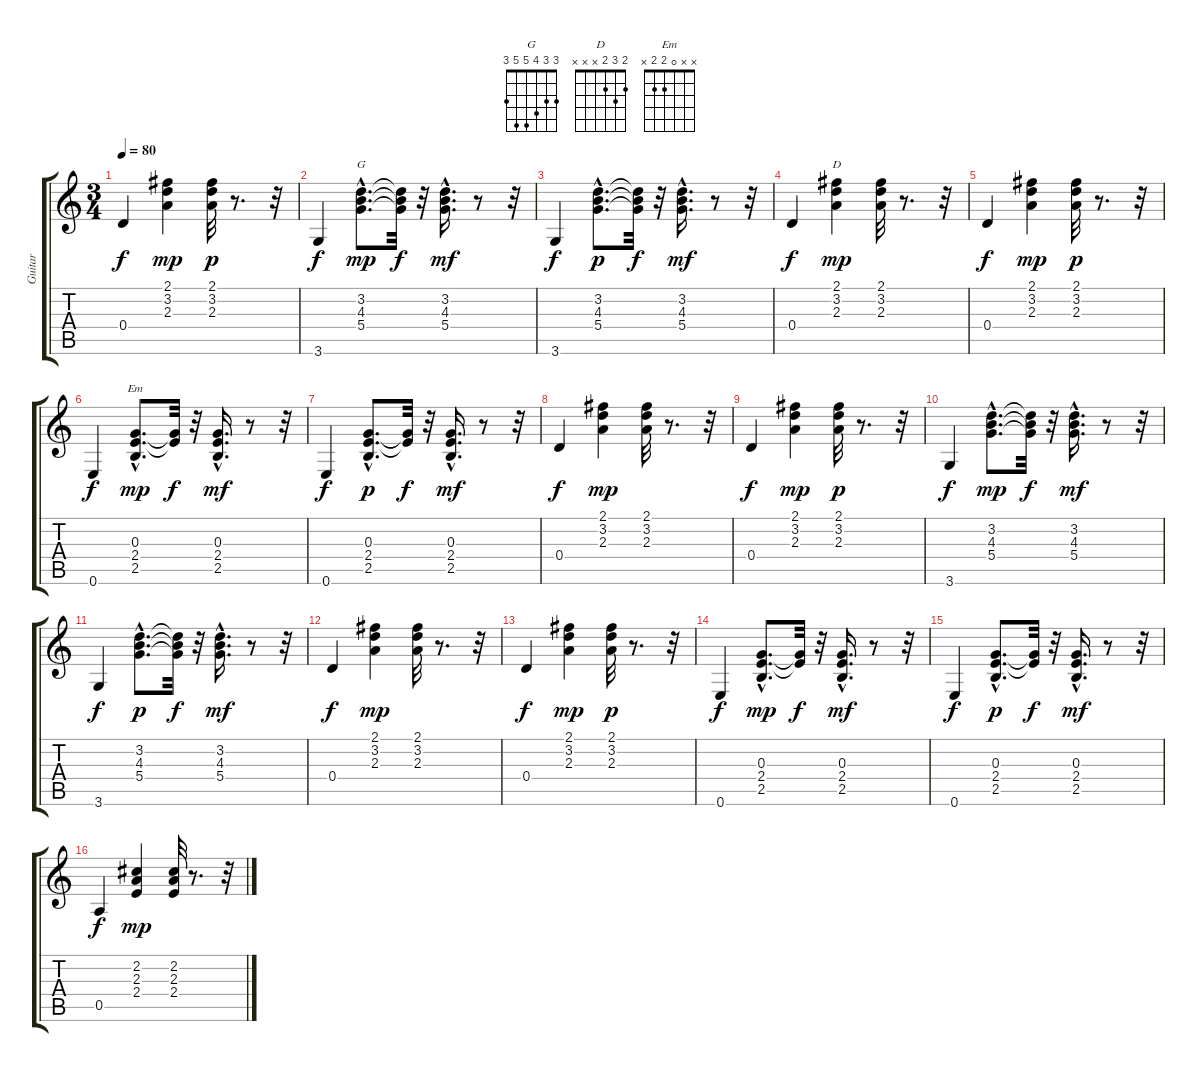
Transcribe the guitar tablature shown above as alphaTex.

\track ("Guitar" "Guitar") {instrument acousticguitarnylon}
\staff {score tabs}
\tuning (E4 B3 G3 D3 A2 E2) {hide}
\chord ("G" 3 3 4 5 5 3)
\chord ("D" 2 3 2 x x x)
\chord ("Em" x x 0 2 2 x)
\ts (3 4)
\tempo 80
\clef g2
\ks c
0.4.4{dy f} (2.1 3.2 2.3).4{dy mp} (2.1 3.2 2.3).32{dy p} r.8{d} r.32 |
3.6.4{dy f} (3.2{hac} 4.3{hac} 5.4{hac}).8{d ch "G" dy mp} (3.2{t} 4.3{t} 5.4{t}).32{dy f} r.32 (3.2{hac} 4.3{hac} 5.4{hac}).16{d dy mf} r.8 r.32 |
3.6.4{dy f} (3.2{hac} 4.3{hac} 5.4{hac}).8{d dy p} (3.2{t} 4.3{t} 5.4{t}).32{dy f} r.32 (3.2{hac} 4.3{hac} 5.4{hac}).16{d dy mf} r.8 r.32 |
0.4.4{dy f} (2.1 3.2 2.3).4{ch "D" dy mp} (2.1 3.2 2.3).32 r.8{d} r.32 |
0.4.4{dy f} (2.1 3.2 2.3).4{dy mp} (2.1 3.2 2.3).32{dy p} r.8{d} r.32 |
0.6.4{dy f} (0.3{hac} 2.4{hac} 2.5{hac}).8{d ch "Em" dy mp} (0.3{t} 2.4{t}).32{dy f} r.32 (0.3{hac} 2.4{hac} 2.5{hac}).16{d dy mf} r.8 r.32 |
0.6.4{dy f} (0.3{hac} 2.4{hac} 2.5{hac}).8{d dy p} (0.3{t} 2.4{t}).32{dy f} r.32 (0.3{hac} 2.4{hac} 2.5{hac}).16{d dy mf} r.8 r.32 |
0.4.4{dy f} (2.1 3.2 2.3).4{dy mp} (2.1 3.2 2.3).32 r.8{d} r.32 |
0.4.4{dy f} (2.1 3.2 2.3).4{dy mp} (2.1 3.2 2.3).32{dy p} r.8{d} r.32 |
3.6.4{dy f} (3.2{hac} 4.3{hac} 5.4{hac}).8{d dy mp} (3.2{t} 4.3{t} 5.4{t}).32{dy f} r.32 (3.2{hac} 4.3{hac} 5.4{hac}).16{d dy mf} r.8 r.32 |
3.6.4{dy f} (3.2{hac} 4.3{hac} 5.4{hac}).8{d dy p} (3.2{t} 4.3{t} 5.4{t}).32{dy f} r.32 (3.2{hac} 4.3{hac} 5.4{hac}).16{d dy mf} r.8 r.32 |
0.4.4{dy f} (2.1 3.2 2.3).4{dy mp} (2.1 3.2 2.3).32 r.8{d} r.32 |
0.4.4{dy f} (2.1 3.2 2.3).4{dy mp} (2.1 3.2 2.3).32{dy p} r.8{d} r.32 |
0.6.4{dy f} (0.3{hac} 2.4{hac} 2.5{hac}).8{d dy mp} (0.3{t} 2.4{t}).32{dy f} r.32 (0.3{hac} 2.4{hac} 2.5{hac}).16{d dy mf} r.8 r.32 |
0.6.4{dy f} (0.3{hac} 2.4{hac} 2.5{hac}).8{d dy p} (0.3{t} 2.4{t}).32{dy f} r.32 (0.3{hac} 2.4{hac} 2.5{hac}).16{d dy mf} r.8 r.32 |
0.5.4{dy f} (2.2 2.3 2.4).4{dy mp} (2.2 2.3 2.4).32 r.8{d} r.32
